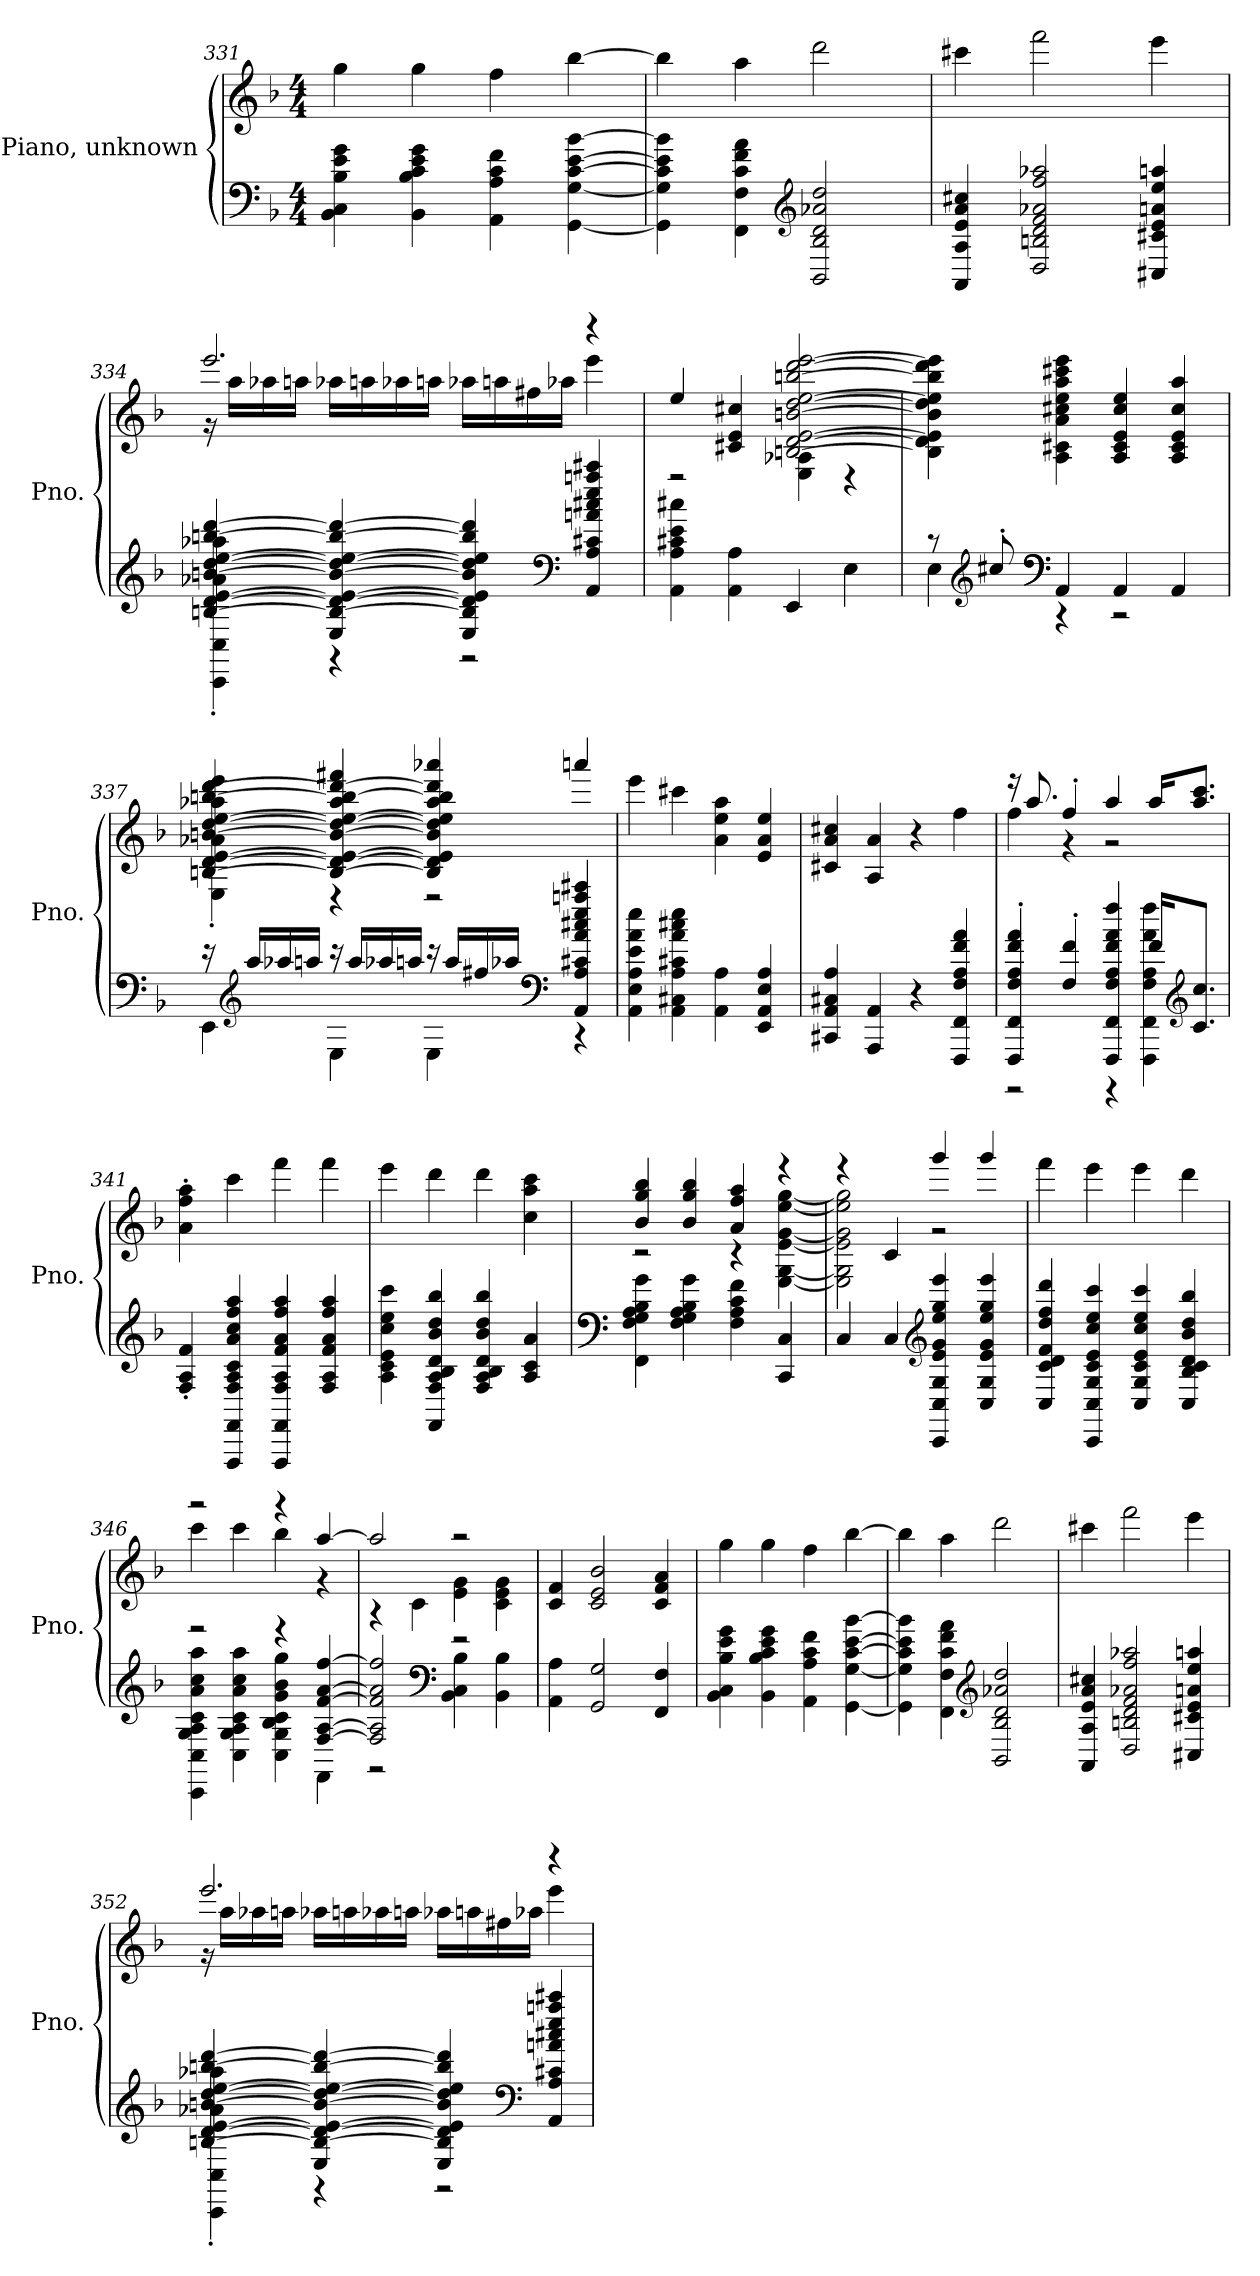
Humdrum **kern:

**kern	**kern
*part1	*part1
*staff2	*staff1
*I"Piano, unknown	*
*I'Pno.	*
*clefF4	*clefG2
*k[b-]	*k[b-]
*M4/4	*M4/4
=331	=331
4BB-\ 4C\ 4B-\ 4e\ 4g\	4gg\
4BB-\ 4B-\ 4c\ 4e\ 4g\	4gg\
4AA\ 4A\ 4c\ 4f\	4ff\
[4GG\ [4G\ [4c\ [4e\ [4b-\	[4bb-\
=332	=332
4GG\] 4G\] 4c\] 4e\] 4b-\]	4bb-\]
4FF\ 4F\ 4c\ 4f\ 4a\	4aa\
*clefG2	*
2BB-/ 2B-/ 2d/ 2a-X/ 2dd/	2ddd\
=333	=333
4AA/ 4A/ 4e/ 4a/ 4cc#X/	4ccc#X\
2D/ 2Bn/ 2d/ 2f/ 2a-X/ 2ff/ 2aa-X/	2fff\
4C#X/ 4c#X/ 4e/ 4an/ 4ee/ 4aan/	4eee\
!!LO:LB:g=z
=334	=334
*^	*^
[4Bn/ [4d/ [4e/ [4bn/ [4dd/ [4ee/ [4bbn/ [4ddd/	4CC\' 4C\' 4a-X\' 4aa-X\'	2.eee/	16r
.	.	.	16aa\LL
.	.	.	16aa-X\
.	.	.	16aan\JJ
4E/ 4B/_ 4d/_ 4e/_ 4b/_ 4dd/_ 4ee/_ 4bb/_ 4ddd/_	4r	.	16aa-X\LL
.	.	.	16aan\
.	.	.	16aa-X\
.	.	.	16aan\JJ
4E/ 4B/] 4d/] 4e/] 4b/] 4dd/] 4ee/] 4bb/] 4ddd/]	2r	.	16aa-X\LL
.	.	.	16aan\
.	.	.	16ff#X\
.	.	.	16aa-X\JJ
*clefF4	*	*	*
4AA/ 4A/ 4c#X/ 4an/ 4cc#X/ 4ee/ 4aan/ 4ccc#X/	.	4r	4eee\
*v	*v	*	*
=335	=335	=335
4AA\ 4A\ 4c#X\ 4e\ 4cc#X\	4ee/	2r
4AA\ 4A\	4c#X/ 4e/ 4cc#X/	.
4EE/	[2Bn/ [2d/ [2e/ [2bn/ [2dd/ [2ee/ [2bbn/ [2ddd/ [2eee/	4E\ 4A-X\
4E\	.	4r
*	*v	*v
=336	=336
*^	*
8r	4E\	4B\] 4d\] 4e\] 4b\] 4dd\] 4ee\] 4bb\] 4ddd\] 4eee\]
*clefG2	*	*
8cc#X'/	.	.
*clefF4	*	*
4AA/	4r	4A\ 4c#X\ 4a\ 4cc#X\ 4ee\ 4aa\ 4ccc#X\ 4eee\
4AA/	2r	4A/ 4c#/ 4e/ 4cc#/ 4ee/
4AA/	.	4A/ 4c#/ 4e/ 4cc#/ 4aa/
!!LO:LB:g=z
=337	=337	=337
*	*	*^
16r	4EE\	[4Bn/ [4d/ [4e/ [4bn/ [4dd/ [4ee/ [4bbn/ [4ddd/	4E\' 4a-X\' 4aa-X\' 4eee\'
*clefG2	*	*	*
16aa/LL	.	.	.
16aa-X/	.	.	.
16aan/JJ	.	.	.
16r	4E\	4B/_ 4d/_ 4e/_ 4b/_ 4dd/_ 4ee/_ 4aa-/ 4bb/_ 4ddd/_ 4fff#X/	4r
16aa/LL	.	.	.
16aa-X/	.	.	.
16aan/JJ	.	.	.
16r	4E\	4B/] 4d/] 4e/] 4b/] 4dd/] 4ee/] 4aa-/ 4bb/] 4ddd/] 4aaa-X/	2r
16aa/LL	.	.	.
16ff#X/	.	.	.
16aa-X/JJ	.	.	.
*clefF4	*	*	*
4AA/ 4A/ 4c#X/ 4a/ 4cc#X/ 4ee/ 4aan/ 4ccc#X/	4r	4aaan/	.
*v	*v	*	*
*	*v	*v
=338	=338
4AA\ 4E\ 4A\ 4e\ 4a\ 4ee\	4eee\
4AA\ 4C#X\ 4A\ 4c#X\ 4a\ 4cc#X\ 4ee\	4ccc#X\
4AA\ 4A\	4a\ 4ee\ 4aa\
4EE/ 4AA/ 4E/ 4A/	4e/ 4a/ 4ee/
=339	=339
4CC#X/ 4AA/ 4C#X/ 4A/	4c#X/ 4a/ 4cc#X/
4AAA/ 4AA/	4A/ 4a/
4r	4r
4FFF/ 4FF/ 4F/ 4A/ 4f/ 4a/	4ff\
!!LO:LB:g=z
=340	=340
*^	*^
4FFF/' 4FF/' 4F/' 4A/' 4f/' 4a/'	2r	16r	4ff\
.	.	8.aa/	.
4F/' 4f/'	.	4ff'/	4r
4FFF/ 4FF/ 4F/ 4A/ 4f/ 4a/ 4ff/	4r	4aa/	2r
16f/KL	4FFF\ 4FF\ 4F\ 4A\ 4a\ 4ff\	16aa/KL	.
*clefG2	*	*	*
8.c/ 8.cc/J	.	8.aa/ 8.ccc/J	.
*v	*v	*	*
*	*v	*v
=341	=341
4F/' 4A/' 4f/'	4a\' 4ff\' 4aa\'
4FFF/ 4FF/ 4F/ 4A/ 4c/ 4a/ 4cc/ 4ff/ 4aa/	4ccc\
4FFF/ 4FF/ 4F/ 4A/ 4f/ 4a/ 4ff/ 4aa/	4fff\
4F/ 4A/ 4f/ 4a/ 4ff/ 4aa/	4fff\
=342	=342
4A\ 4c\ 4e\ 4cc\ 4ee\ 4ccc\	4eee\
4FF/ 4F/ 4A/ 4B-/ 4d/ 4b-/ 4dd/ 4bb-/	4ddd\
4F/ 4A/ 4B-/ 4d/ 4b-/ 4dd/ 4bb-/	4ddd\
4A/ 4c/ 4a/	4cc\ 4aa\ 4ccc\
=343	=343
*clefF4	*
*	*^
4FF\ 4F\ 4G\ 4A\ 4B-\ 4g\	4b-/ 4gg/ 4bb-/	2r
4F\ 4G\ 4A\ 4B-\ 4g\	4b-/ 4gg/ 4bb-/	.
4F\ 4A\ 4c\ 4f\	4a/ 4ff/ 4aa/	4r
4CC/ 4C/	4r	[4E\ [4G\ [4e\ [4g\ [4ee\ [4gg\
=344	=344	=344
4C/	4r	2E\] 2G\] 2e\] 2g\] 2ee\] 2gg\]
4C/	4c/	.
*clefG2	*	*
4CC/ 4C/ 4G/ 4e/ 4g/ 4ee/ 4gg/ 4eee/	4ggg/	2r
4C/ 4G/ 4e/ 4g/ 4ee/ 4gg/ 4eee/	4ggg/	.
*	*v	*v
!!LO:LB:g=z
=345	=345
4C/ 4c/ 4d/ 4f/ 4dd/ 4ff/ 4ddd/	4fff\
4CC/ 4C/ 4G/ 4c/ 4e/ 4cc/ 4ee/ 4ccc/	4eee\
4C/ 4G/ 4c/ 4e/ 4cc/ 4ee/ 4ccc/	4eee\
4C/ 4B-/ 4c/ 4d/ 4b-/ 4dd/ 4bb-/	4ddd\
=346	=346
*^	*^
2r	4CC\ 4C\ 4G\ 4A\ 4c\ 4a\ 4cc\ 4aa\	2r	4ccc\
.	4C\ 4G\ 4A\ 4c\ 4a\ 4cc\ 4aa\	.	4ccc\
4r	4C\ 4G\ 4B-\ 4c\ 4g\ 4b-\ 4gg\	4r	4bb-\
[4F/ [4A/ [4f/ [4a/ [4ff/	4FF\	[4aa/	4r
=347	=347	=347	=347
2F/] 2A/] 2f/] 2a/] 2ff/]	2r	2aa/]	4r
.	.	.	4c\
*clefF4	*	*	*
2r	4BB-\ 4C\ 4B-\	2r	4e\ 4g\
.	4BB-\ 4B-\	.	4c\ 4e\ 4g\
*v	*v	*	*
*	*v	*v
=348	=348
4AA\ 4A\	4c/ 4f/
2GG/ 2G/	2c/ 2e/ 2b-/
4FF/ 4F/	4c/ 4f/ 4a/
=349	=349
4BB-\ 4C\ 4B-\ 4e\ 4g\	4gg\
4BB-\ 4B-\ 4c\ 4e\ 4g\	4gg\
4AA\ 4A\ 4c\ 4f\	4ff\
[4GG\ [4G\ [4c\ [4e\ [4b-\	[4bb-\
=350	=350
4GG\] 4G\] 4c\] 4e\] 4b-\]	4bb-\]
4FF\ 4F\ 4c\ 4f\ 4a\	4aa\
*clefG2	*
2BB-/ 2B-/ 2d/ 2a-X/ 2dd/	2ddd\
!!LO:PB:g=z
=351	=351
4AA/ 4A/ 4e/ 4a/ 4cc#X/	4ccc#X\
2D/ 2Bn/ 2d/ 2f/ 2a-X/ 2ff/ 2aa-X/	2fff\
4C#X/ 4c#X/ 4e/ 4an/ 4ee/ 4aan/	4eee\
=352	=352
*^	*^
[4Bn/ [4d/ [4e/ [4bn/ [4dd/ [4ee/ [4bbn/ [4ddd/	4CC\' 4C\' 4a-X\' 4aa-X\'	2.eee/	16r
.	.	.	16aa\LL
.	.	.	16aa-X\
.	.	.	16aan\JJ
4E/ 4B/_ 4d/_ 4e/_ 4b/_ 4dd/_ 4ee/_ 4bb/_ 4ddd/_	4r	.	16aa-X\LL
.	.	.	16aan\
.	.	.	16aa-X\
.	.	.	16aan\JJ
4E/ 4B/] 4d/] 4e/] 4b/] 4dd/] 4ee/] 4bb/] 4ddd/]	2r	.	16aa-X\LL
.	.	.	16aan\
.	.	.	16ff#X\
.	.	.	16aa-X\JJ
*clefF4	*	*	*
4AA/ 4A/ 4c#X/ 4an/ 4cc#X/ 4ee/ 4aan/ 4ccc#X/	.	4r	4eee\
*v	*v	*	*
*	*v	*v
=	=
*-	*-
